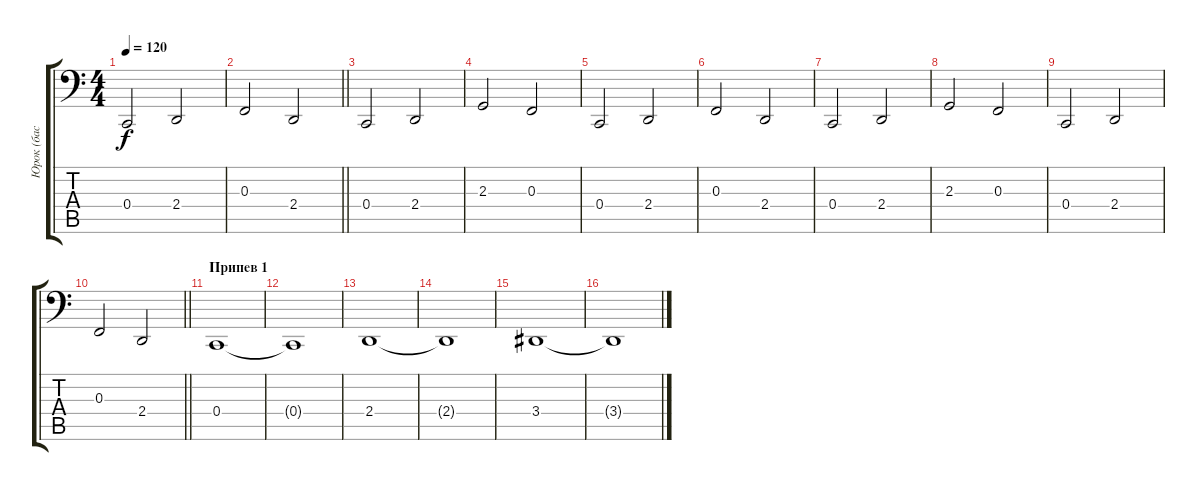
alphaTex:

\track ("Юрок (бас струнные)" "Юрок (бас ") {instrument stringensemble1}
\staff {score tabs}
\tuning (D3 A2 F2 C2 G1 C1) {hide}
\ts (4 4)
\tempo 120
\clef f4
\ks c
0.4.2{dy f} 2.4.2 |
\barLineRight lightlight
0.3.2 2.4.2 |
0.4.2 2.4.2 |
2.3.2 0.3.2 |
0.4.2 2.4.2 |
0.3.2 2.4.2 |
0.4.2 2.4.2 |
2.3.2 0.3.2 |
0.4.2 2.4.2 |
\barLineRight lightlight
0.3.2 2.4.2 |
\section ("" "Припев 1")
0.4.1 |
0.4{t}.1 |
2.4.1 |
2.4{t}.1 |
3.4.1 |
3.4{t}.1
